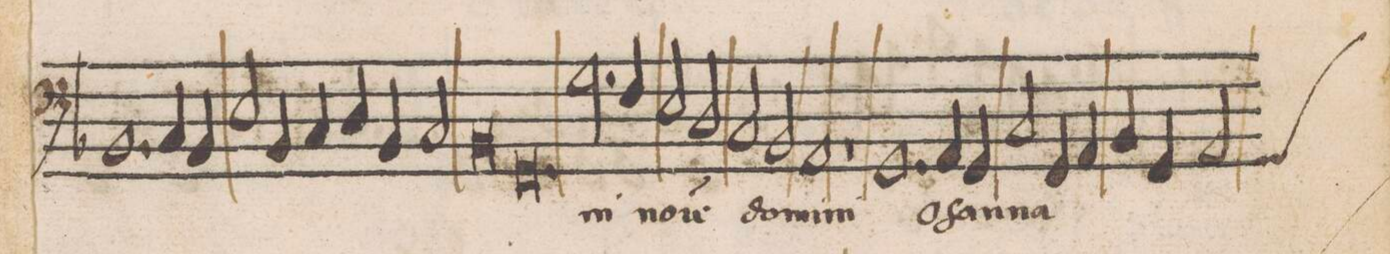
**kern	**text
*I"BASSVS	*
*clefF4	*
*k[b-]	*
*met(C|)	*
*M2/1	*
1.BB-	.
4C/	.
4BB-/	.
=73-	=73-
2E/	.
4BB-/	.
4C/	.
4D/	.
4BB-/	.
2C/	.
=74-	=74-
0BB-	.
=75-	=75-
0.GG	.
=76-	=76-
2.G\	in
4F/	no-
=77-	=77-
2E/	-(m)i-
2D/	-(n)e
2C/	do-
2BB-/	-mi-
=78-	=78-
1AA	-ni
1rC	.
=79-	=79-
1.GG	.
4AA/	o-
4GG/	-ſan-
=80-	=80-
2C/	-na
4GG/	.
4AA/	.
4BB-/	.
4GG/	.
*custos:GG	*
2AA/	.
=81-	=81-
*-	*-
